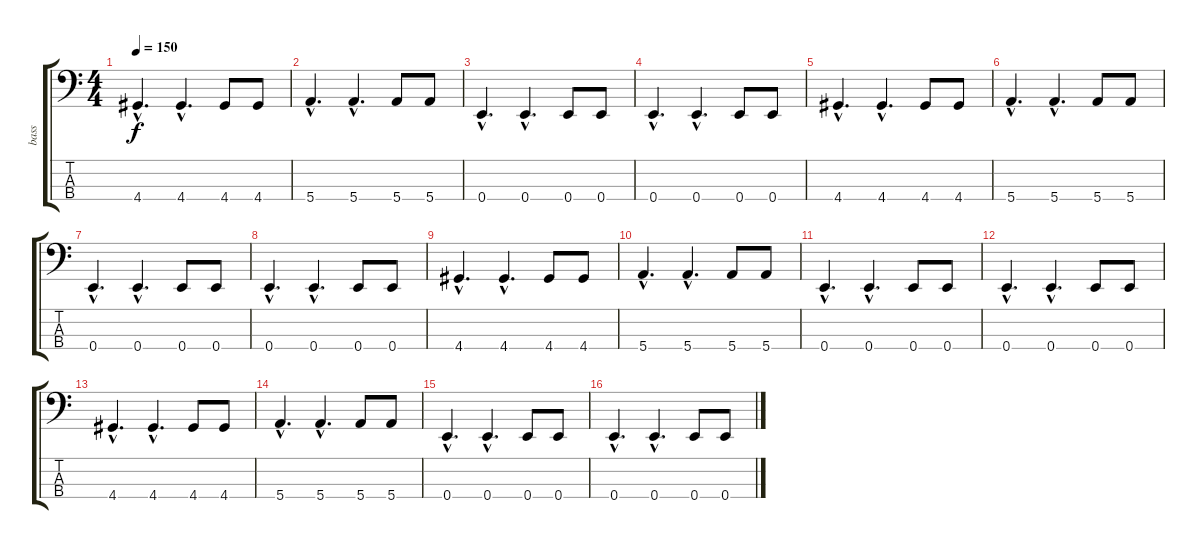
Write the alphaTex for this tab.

\track ("bass" "bass") {instrument electricbassfinger}
\staff {score tabs}
\tuning (G2 D2 A1 E1) {hide}
\ts (4 4)
\tempo 150
\clef f4
\ks c
4.4{hac}.4{d dy f} 4.4{hac}.4{d} 4.4.8 4.4.8 |
5.4{hac}.4{d} 5.4{hac}.4{d} 5.4.8 5.4.8 |
0.4{hac}.4{d} 0.4{hac}.4{d} 0.4.8 0.4.8 |
0.4{hac}.4{d} 0.4{hac}.4{d} 0.4.8 0.4.8 |
4.4{hac}.4{d} 4.4{hac}.4{d} 4.4.8 4.4.8 |
5.4{hac}.4{d} 5.4{hac}.4{d} 5.4.8 5.4.8 |
0.4{hac}.4{d} 0.4{hac}.4{d} 0.4.8 0.4.8 |
0.4{hac}.4{d} 0.4{hac}.4{d} 0.4.8 0.4.8 |
4.4{hac}.4{d} 4.4{hac}.4{d} 4.4.8 4.4.8 |
5.4{hac}.4{d} 5.4{hac}.4{d} 5.4.8 5.4.8 |
0.4{hac}.4{d} 0.4{hac}.4{d} 0.4.8 0.4.8 |
0.4{hac}.4{d} 0.4{hac}.4{d} 0.4.8 0.4.8 |
4.4{hac}.4{d} 4.4{hac}.4{d} 4.4.8 4.4.8 |
5.4{hac}.4{d} 5.4{hac}.4{d} 5.4.8 5.4.8 |
0.4{hac}.4{d} 0.4{hac}.4{d} 0.4.8 0.4.8 |
0.4{hac}.4{d} 0.4{hac}.4{d} 0.4.8 0.4.8
